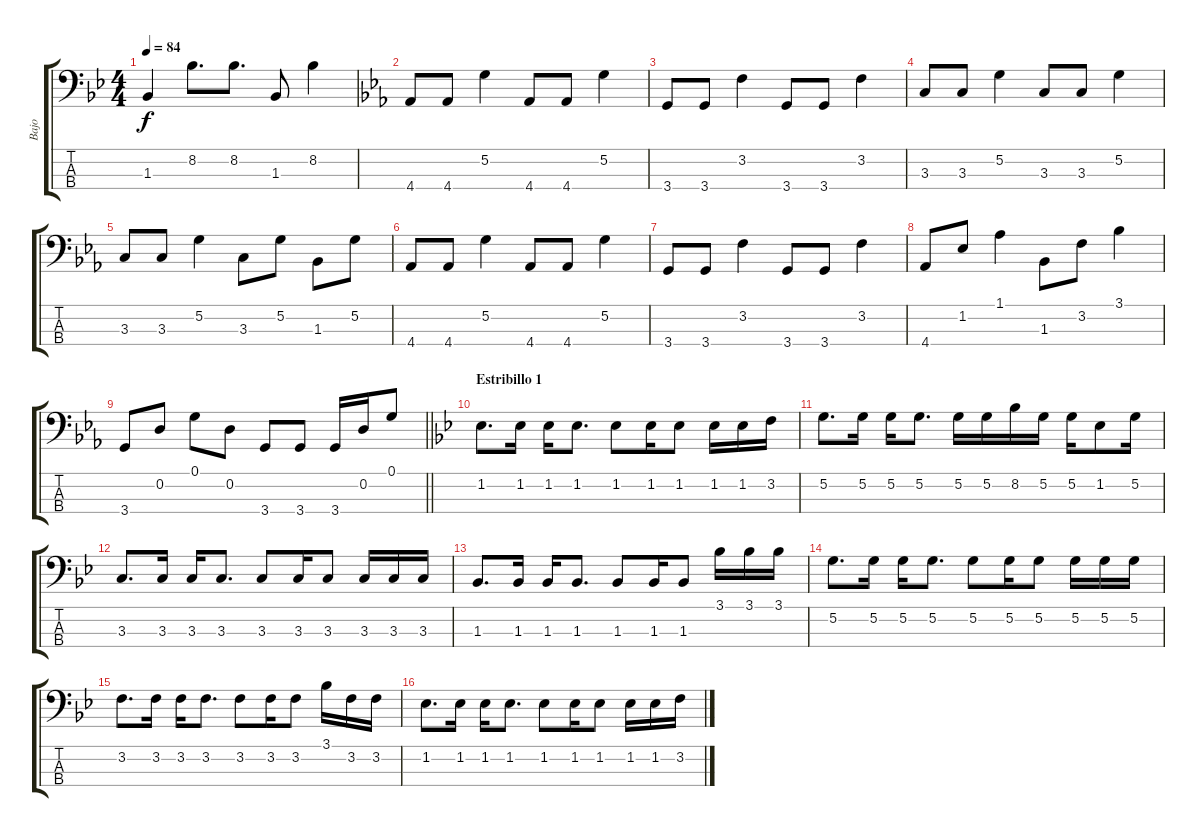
\track ("Bajo" "Bajo") {instrument electricbassfinger}
\staff {score tabs}
\tuning (G2 D2 A1 E1) {hide}
\ts (4 4)
\tempo 84
\clef f4
\ks bb
1.3.4{dy f} 8.2.8{d} 8.2.8{d} 1.3.8 8.2.4 |
\ks eb
4.4.8 4.4.8 5.2.4 4.4.8 4.4.8 5.2.4 |
3.4.8 3.4.8 3.2.4 3.4.8 3.4.8 3.2.4 |
3.3.8 3.3.8 5.2.4 3.3.8 3.3.8 5.2.4 |
3.3.8 3.3.8 5.2.4 3.3.8 5.2.8 1.3.8 5.2.8 |
4.4.8 4.4.8 5.2.4 4.4.8 4.4.8 5.2.4 |
3.4.8 3.4.8 3.2.4 3.4.8 3.4.8 3.2.4 |
4.4.8 1.2.8 1.1.4 1.3.8 3.2.8 3.1.4 |
\barLineRight lightlight
3.4.8 0.2.8 0.1.8 0.2.8 3.4.8 3.4.8 3.4.16 0.2.16 0.1.8 |
\section ("" "Estribillo 1")
\ks bb
1.2.8{d volume 11} 1.2.16 1.2.16 1.2.8{d} 1.2.8 1.2.16 1.2.8 1.2.16 1.2.16 3.2.16 |
5.2.8{d} 5.2.16 5.2.16 5.2.8{d} 5.2.16 5.2.16 8.2.16 5.2.16 5.2.16 1.2.8 5.2.16 |
3.3.8{d} 3.3.16 3.3.16 3.3.8{d} 3.3.8 3.3.16 3.3.8 3.3.16 3.3.16 3.3.16 |
1.3.8{d} 1.3.16 1.3.16 1.3.8{d} 1.3.8 1.3.16 1.3.8 3.1.16 3.1.16 3.1.16 |
5.2.8{d} 5.2.16 5.2.16 5.2.8{d} 5.2.8 5.2.16 5.2.8 5.2.16 5.2.16 5.2.16 |
3.2.8{d} 3.2.16 3.2.16 3.2.8{d} 3.2.8 3.2.16 3.2.8 3.1.16 3.2.16 3.2.16 |
1.2.8{d} 1.2.16 1.2.16 1.2.8{d} 1.2.8 1.2.16 1.2.8 1.2.16 1.2.16 3.2.16
